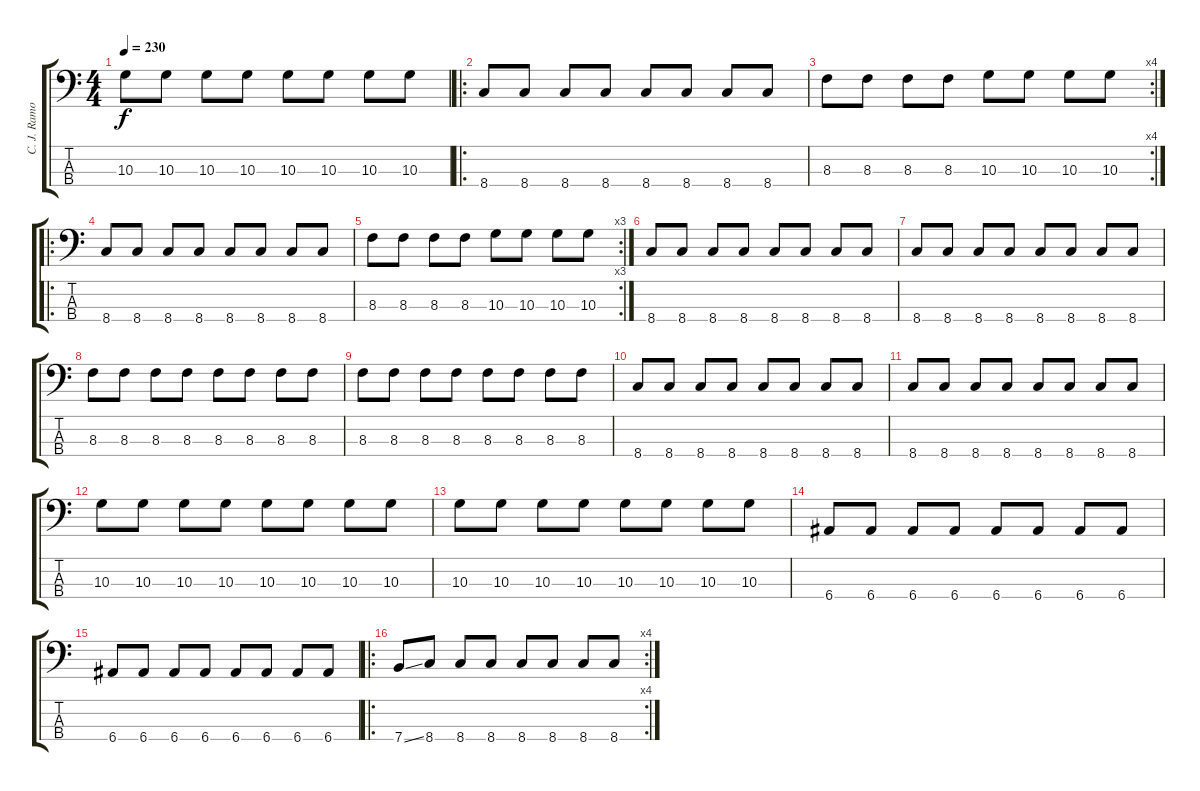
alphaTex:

\track ("C. J. Ramone" "C. J. Ramo") {instrument electricbassfinger}
\staff {score tabs}
\tuning (G2 D2 A1 E1) {hide}
\ts (4 4)
\tempo 230
\clef f4
\ks c
10.3.8{dy f} 10.3.8 10.3.8 10.3.8 10.3.8 10.3.8 10.3.8 10.3.8 |
\ro
8.4.8 8.4.8 8.4.8 8.4.8 8.4.8 8.4.8 8.4.8 8.4.8 |
\rc 4
8.3.8 8.3.8 8.3.8 8.3.8 10.3.8 10.3.8 10.3.8 10.3.8 |
\ro
8.4.8 8.4.8 8.4.8 8.4.8 8.4.8 8.4.8 8.4.8 8.4.8 |
\rc 3
8.3.8 8.3.8 8.3.8 8.3.8 10.3.8 10.3.8 10.3.8 10.3.8 |
8.4.8 8.4.8 8.4.8 8.4.8 8.4.8 8.4.8 8.4.8 8.4.8 |
8.4.8 8.4.8 8.4.8 8.4.8 8.4.8 8.4.8 8.4.8 8.4.8 |
8.3.8 8.3.8 8.3.8 8.3.8 8.3.8 8.3.8 8.3.8 8.3.8 |
8.3.8 8.3.8 8.3.8 8.3.8 8.3.8 8.3.8 8.3.8 8.3.8 |
8.4.8 8.4.8 8.4.8 8.4.8 8.4.8 8.4.8 8.4.8 8.4.8 |
8.4.8 8.4.8 8.4.8 8.4.8 8.4.8 8.4.8 8.4.8 8.4.8 |
10.3.8 10.3.8 10.3.8 10.3.8 10.3.8 10.3.8 10.3.8 10.3.8 |
10.3.8 10.3.8 10.3.8 10.3.8 10.3.8 10.3.8 10.3.8 10.3.8 |
6.4.8 6.4.8 6.4.8 6.4.8 6.4.8 6.4.8 6.4.8 6.4.8 |
6.4.8 6.4.8 6.4.8 6.4.8 6.4.8 6.4.8 6.4.8 6.4.8 |
\ro
\rc 4
7.4{ss}.8 8.4.8 8.4.8 8.4.8 8.4.8 8.4.8 8.4.8 8.4.8
